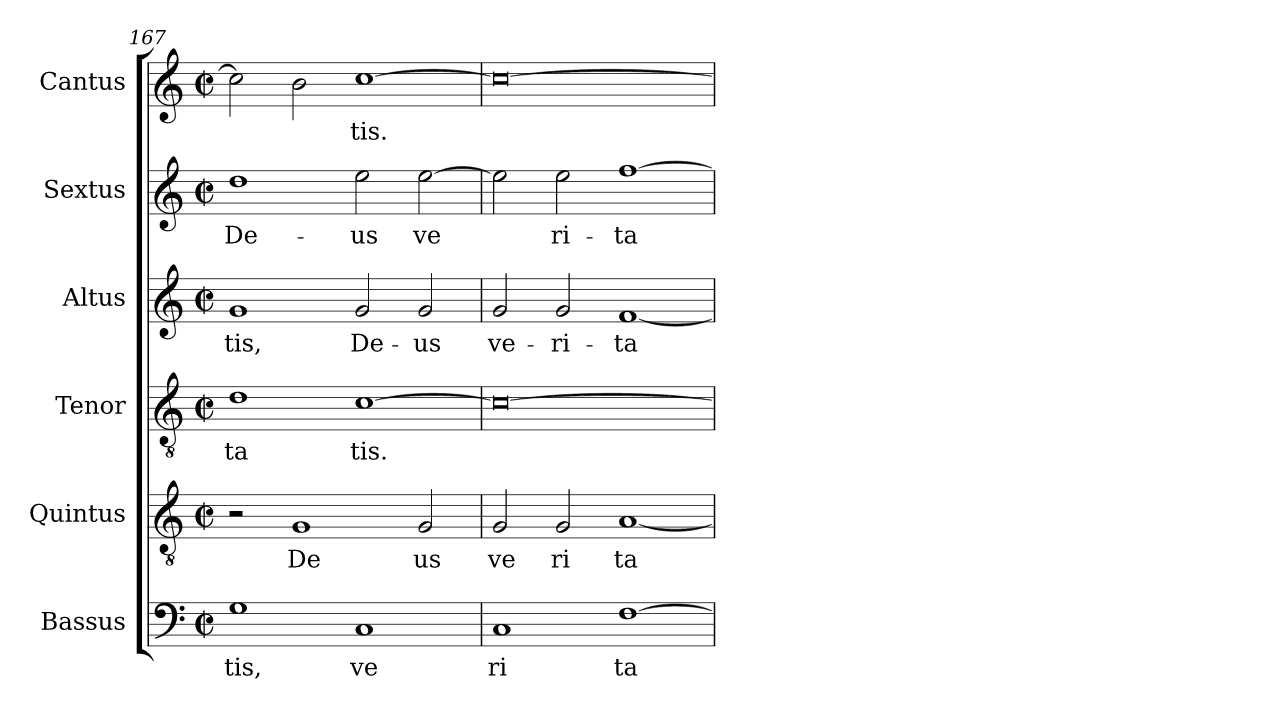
**kern	**text	**kern	**text	**kern	**text	**kern	**text	**kern	**text	**kern	**text
*part6	*part6	*part5	*part5	*part4	*part4	*part3	*part3	*part2	*part2	*part1	*part1
*staff6	*staff6	*staff5	*staff5	*staff4	*staff4	*staff3	*staff3	*staff2	*staff2	*staff1	*staff1
*I"Bassus	*	*I"Quintus	*	*I"Tenor	*	*I"Altus	*	*I"Sextus	*	*I"Cantus	*
*clefF4	*	*clefGv2	*	*clefGv2	*	*clefG2	*	*clefG2	*	*clefG2	*
*k[]	*	*k[]	*	*k[]	*	*k[]	*	*k[]	*	*k[]	*
*C:	*	*C:	*	*C:	*	*C:	*	*C:	*	*C:	*
*M2/2	*	*M2/2	*	*M2/2	*	*M2/2	*	*M2/2	*	*M2/2	*
*met(c|)	*	*met(c|)	*	*met(c|)	*	*met(c|)	*	*met(c|)	*	*met(c|)	*
=167	=167	=167	=167	=167	=167	=167	=167	=167	=167	=167	=167
!	!LO:LY:b:cj	!	!	!	!LO:LY:b:cj	!	!LO:LY:b:cj	!	!LO:LY:b:cj	!	!LO:LY:b:cj
1G	tis,	2r	.	1d	ta	1g	-tis,	1dd	De-	2cc\]	.
!	!	!	!LO:LY:b:cj	!	!	!	!	!	!	!	!LO:LY:b:cj
.	.	1G	De	.	.	.	.	.	.	2b\	.
!	!LO:LY:b:cj	!	!	!	!LO:LY:b:cj	!	!LO:LY:b:cj	!	!LO:LY:b:cj	!	!LO:LY:b:cj
1C	ve	.	.	[>1c	tis.	2g/	De-	2ee\	-us	[>1cc	tis.
!	!	!	!LO:LY:b:cj	!	!	!	!LO:LY:b:cj	!	!LO:LY:b:cj	!	!
.	.	2G/	us	.	.	2g/	-us	[>2ee\	ve-	.	.
=168	=168	=168	=168	=168	=168	=168	=168	=168	=168	=168	=168
!	!LO:LY:b:cj	!	!LO:LY:b:cj	!	!LO:LY:b:cj	!	!LO:LY:b:cj	!	!LO:LY:b:cj	!	!LO:LY:b:cj
1C	ri	2G/	ve	0c_>	.	2g/	ve-	2ee\]	--	0cc_>	.
!	!	!	!LO:LY:b:cj	!	!	!	!LO:LY:b:cj	!	!LO:LY:b:cj	!	!
.	.	2G/	ri	.	.	2g/	-ri-	2ee\	-ri-	.	.
!	!LO:LY:b:cj	!	!LO:LY:b:cj	!	!	!	!LO:LY:b:cj	!	!LO:LY:b:cj	!	!
[>1F	ta	[<1A	ta	.	.	[<1f	-ta-	[>1ff	-ta-	.	.
=	=	=	=	=	=	=	=	=	=	=	=
*-	*-	*-	*-	*-	*-	*-	*-	*-	*-	*-	*-
